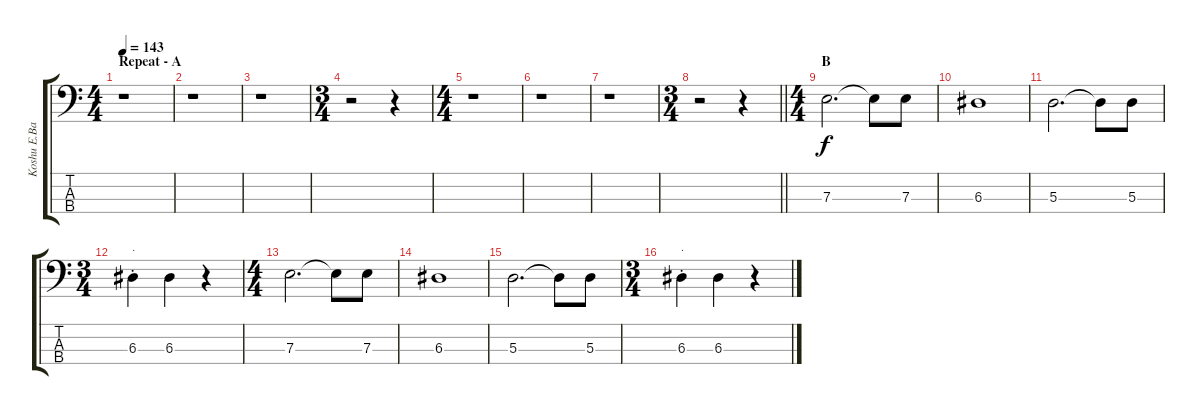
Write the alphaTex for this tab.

\track ("Koshu E.Bass" "Koshu E.Ba") {instrument electricbassfinger}
\staff {score tabs}
\tuning (G2 D2 A1 E1) {hide}
\ts (4 4)
\section ("" "Repeat - A")
\tempo 143
\clef f4
\ks c
r.1{dy f} |
r.1 |
r.1 |
\ts (3 4)
r.2 r.4 |
\ts (4 4)
r.1 |
r.1 |
r.1 |
\ts (3 4)
\barLineRight lightlight
r.2 r.4 |
\ts (4 4)
\section ("" "B")
7.3.2{d} 7.3{t}.8 7.3.8 |
6.3.1 |
5.3.2{d} 5.3{t}.8 5.3.8 |
\ts (3 4)
6.3{st}.4{txt "."} 6.3.4 r.4 |
\ts (4 4)
7.3.2{d} 7.3{t}.8 7.3.8 |
6.3.1 |
5.3.2{d} 5.3{t}.8 5.3.8 |
\ts (3 4)
6.3{st}.4{txt "."} 6.3.4 r.4
